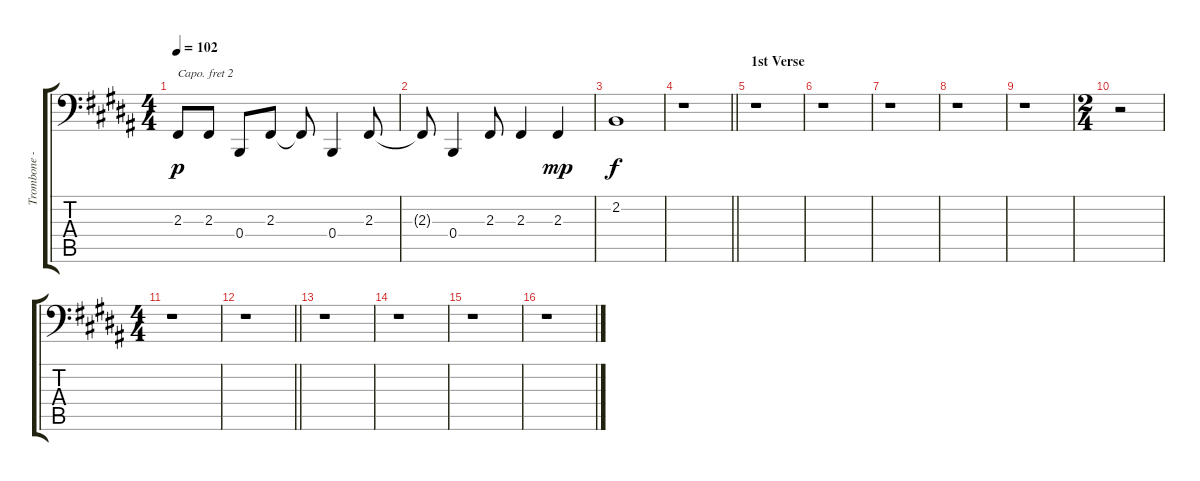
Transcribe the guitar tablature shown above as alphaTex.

\track ("Trombone - Pankow" "Trombone -") {instrument trombone}
\staff {score tabs}
\capo 2
\tuning (C3 G2 D2 A1 E1 B0) {hide}
\ts (4 4)
\tempo 102
\clef f4
\ks b
2.3.8{dy p instrument trombone} 2.3.8 0.4.8 2.3.8 2.3{t}.8 0.4.4 2.3.8 |
\ks g#minor
2.3{t}.8 0.4.4 2.3.8 2.3.4 2.3.4{dy mp} |
\ks b
2.2.1{dy f} |
\barLineRight lightlight
\ks g#minor
r.1 |
\section ("" "1st Verse")
r.1 |
\ks b
r.1 |
\ks g#minor
r.1 |
\ks b
r.1 |
\ks g#minor
r.1 |
\ts (2 4)
r.2 |
\ts (4 4)
\ks b
r.1 |
\barLineRight lightlight
\ks g#minor
r.1 |
r.1 |
\ks b
r.1 |
\ks g#minor
r.1 |
\ks b
r.1
